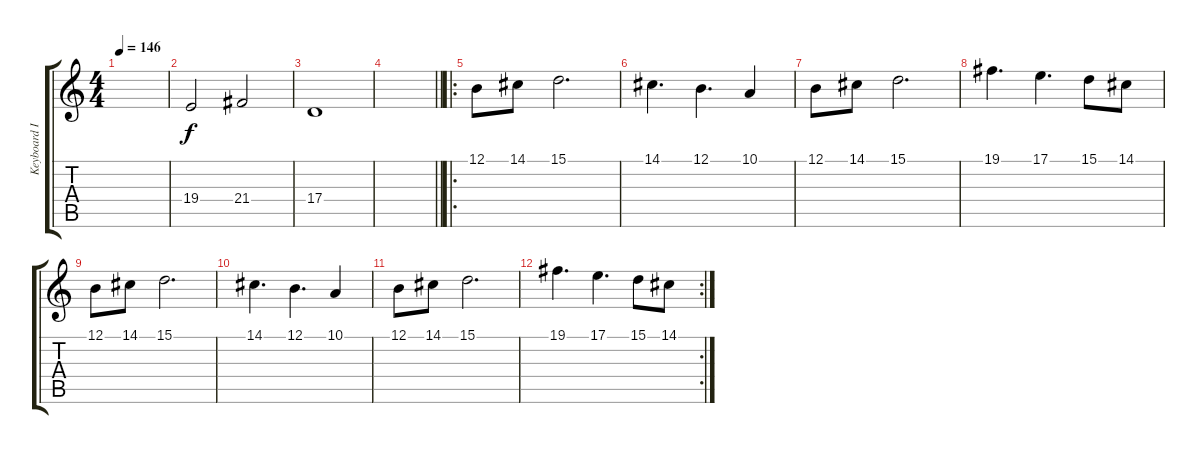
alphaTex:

\track ("Keyboard II [Maria]" "Keyboard I") {instrument lead5charang}
\staff {score tabs}
\tuning (B3 Gb3 D3 A2 E2 B1) {hide}
\ts (4 4)
\tempo 146
\clef g2
\ks c
|
19.4.2 21.4.2 |
17.4.1 |
\barLineRight lightlight
|
\ro
12.1.8{volume 12 instrument flute} 14.1.8 15.1.2{d} |
14.1.4{d} 12.1.4{d} 10.1.4 |
12.1.8 14.1.8 15.1.2{d} |
19.1.4{d} 17.1.4{d} 15.1.8 14.1.8 |
12.1.8{volume 12 instrument flute} 14.1.8 15.1.2{d} |
14.1.4{d} 12.1.4{d} 10.1.4 |
12.1.8 14.1.8 15.1.2{d} |
\rc 2
19.1.4{d} 17.1.4{d} 15.1.8 14.1.8
